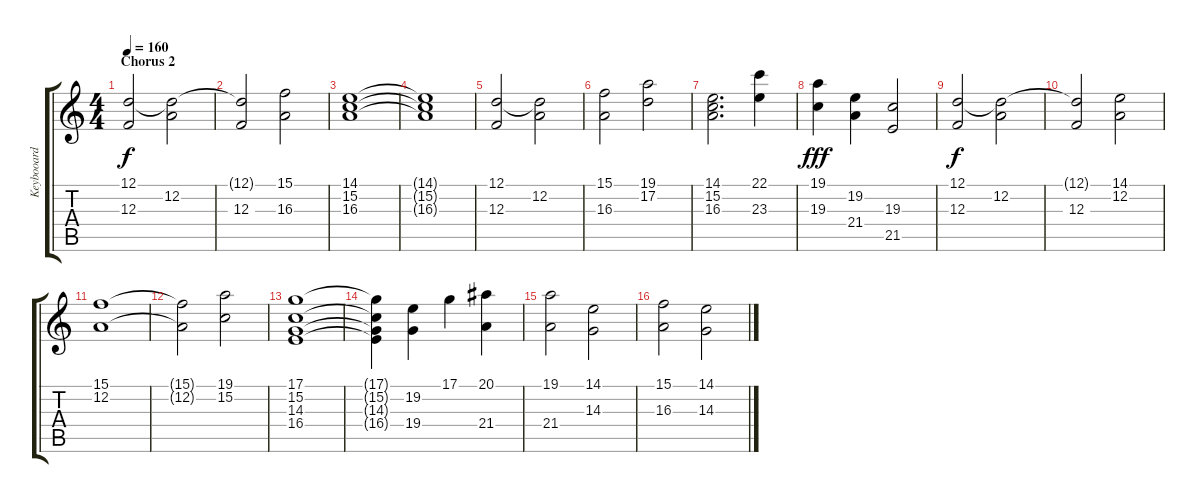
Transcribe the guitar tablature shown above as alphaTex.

\track ("Keybooard" "Keybooard") {instrument synthstrings1}
\staff {score tabs}
\tuning (D4 A3 F3 C3 G2 D2) {hide}
\ts (4 4)
\section ("" "Chorus 2")
\tempo 160
\clef g2
\ks c
(12.1 12.3).2{dy f} (12.1{t} 12.2).2 |
(12.1{t} 12.3).2 (15.1 16.3).2 |
(14.1 15.2 16.3).1 |
(14.1{t} 15.2{t} 16.3{t}).1 |
(12.1 12.3).2 (12.1{t} 12.2).2 |
(15.1 16.3).2 (19.1 17.2).2 |
(14.1 15.2 16.3).2{d} (22.1 23.3).4 |
(19.1 19.3).4{dy fff} (19.2 21.4).4 (19.3 21.5).2 |
(12.1 12.3).2{dy f} (12.1{t} 12.2).2 |
(12.1{t} 12.3).2 (14.1 12.2).2 |
(15.1 12.2).1 |
(15.1{t} 12.2{t}).2 (19.1 15.2).2 |
(17.1 15.2 14.3 16.4).1 |
(17.1{t} 15.2{t} 14.3{t} 16.4{t}).4 (19.2 19.4).4 17.1.4 (20.1 21.4).4 |
(19.1 21.4).2 (14.1 14.3).2 |
(15.1 16.3).2 (14.1 14.3).2
